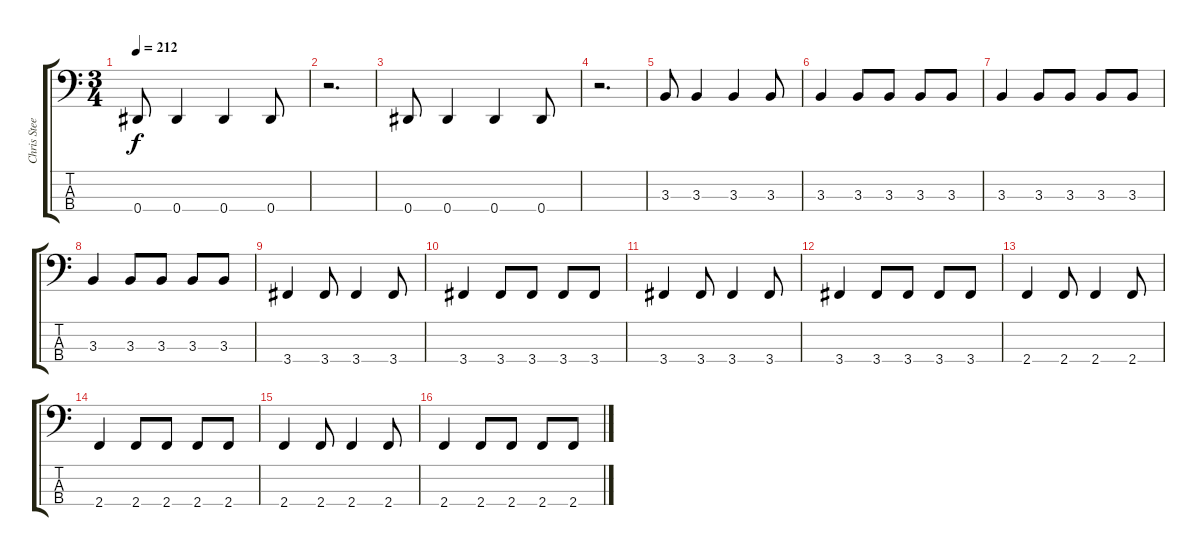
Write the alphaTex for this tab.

\track ("Chris Steele" "Chris Stee") {instrument electricbasspick}
\staff {score tabs}
\tuning (Gb2 Db2 Ab1 Eb1) {hide}
\ts (3 4)
\tempo 212
\clef f4
\ks c
0.4.8{dy f} 0.4.4 0.4.4 0.4.8 |
r.2{d} |
0.4.8 0.4.4 0.4.4 0.4.8 |
r.2{d} |
3.3.8 3.3.4 3.3.4 3.3.8 |
3.3.4 3.3.8 3.3.8 3.3.8 3.3.8 |
3.3.4 3.3.8 3.3.8 3.3.8 3.3.8 |
3.3.4 3.3.8 3.3.8 3.3.8 3.3.8 |
3.4.4 3.4.8 3.4.4 3.4.8 |
3.4.4 3.4.8 3.4.8 3.4.8 3.4.8 |
3.4.4 3.4.8 3.4.4 3.4.8 |
3.4.4 3.4.8 3.4.8 3.4.8 3.4.8 |
2.4.4 2.4.8 2.4.4 2.4.8 |
2.4.4 2.4.8 2.4.8 2.4.8 2.4.8 |
2.4.4 2.4.8 2.4.4 2.4.8 |
2.4.4 2.4.8 2.4.8 2.4.8 2.4.8
